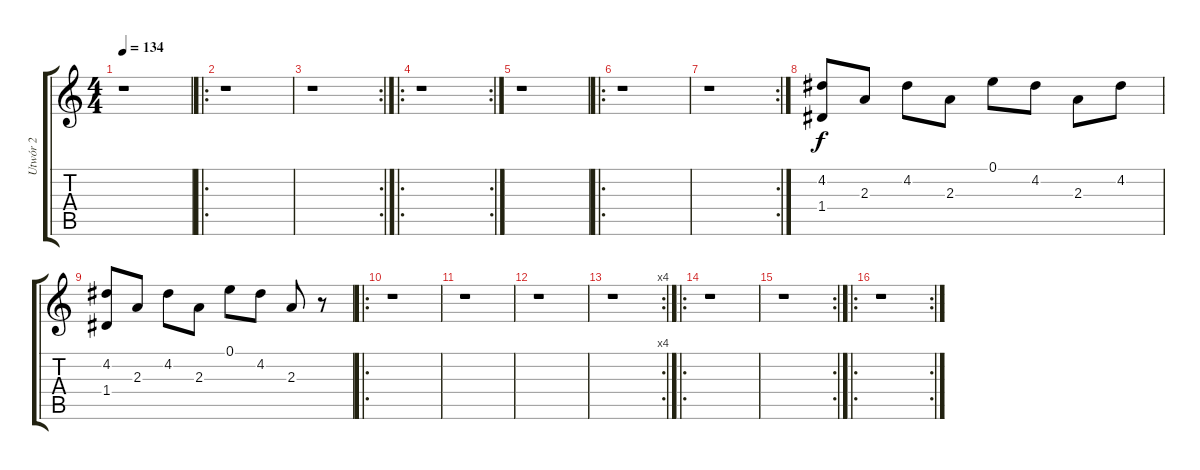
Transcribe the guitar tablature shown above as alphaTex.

\track ("Utwór 2" "Utwór 2") {instrument electricguitarjazz}
\staff {score tabs}
\tuning (E4 B3 G3 D3 A2 E2) {hide}
\ts (4 4)
\tempo 134
\clef g2
\ks c
r.1{dy f} |
\ro
r.1 |
\rc 2
r.1 |
\ro
\rc 2
r.1 |
r.1 |
\ro
r.1 |
\rc 2
r.1 |
(4.2 1.4).8 2.3.8 4.2.8 2.3.8 0.1.8 4.2.8 2.3.8 4.2.8 |
(4.2 1.4).8 2.3.8 4.2.8 2.3.8 0.1.8 4.2.8 2.3.8 r.8 |
\ro
r.1 |
r.1 |
r.1 |
\rc 4
r.1 |
\ro
r.1 |
\rc 2
r.1 |
\ro
\rc 2
r.1
